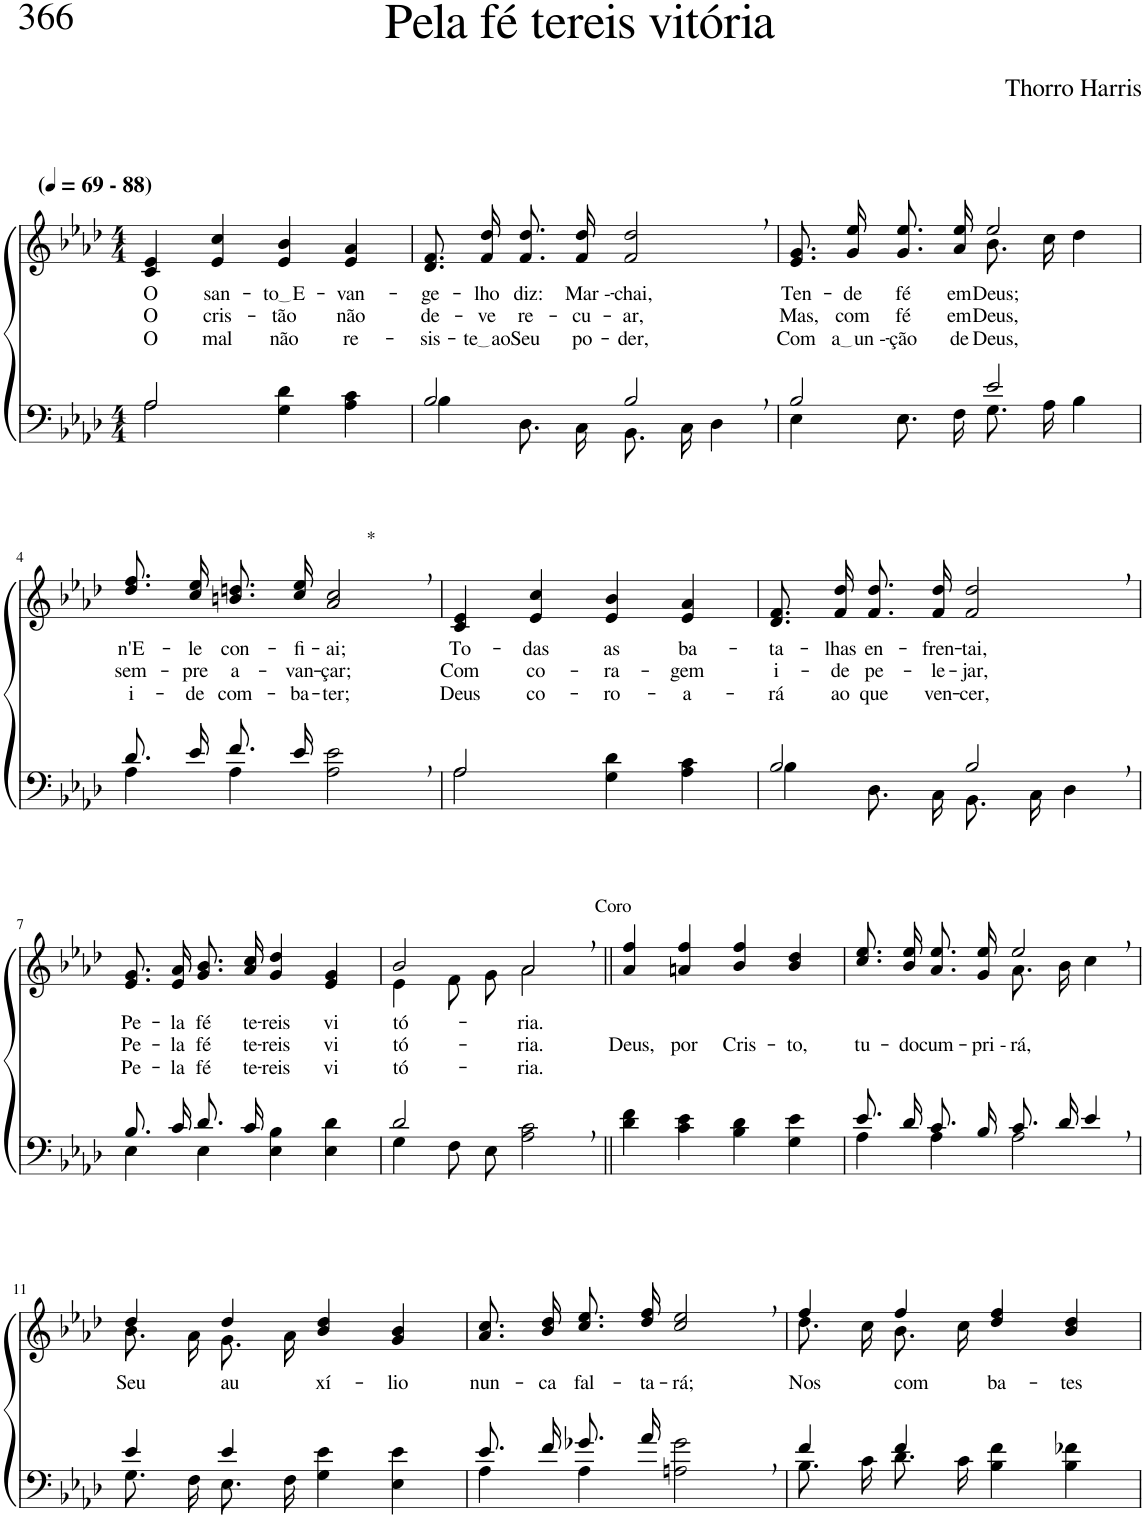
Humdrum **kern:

**kern	**kern	**text	**text	**text
*part2	*part1	*part1	*part1	*part1
*staff2	*staff1	*staff1	*staff1	*staff1
*I"Parte III e IV	*I"Parte I e II	*	*	*
*clefF4	*clefG2	*	*	*
*Trd2c3	*Trd2c3	*	*	*
*k[b-e-a-d-]	*k[b-e-a-d-]	*	*	*
*M4/4	*M4/4	*	*	*
*MM69	*MM69	*	*	*
=1	=1	=1	=1	=1
*^	*	*	*	*
!	!	!LO:TX:a:B:t=(	!	!	!
!	!	!LO:TX:a:B:t=- 88)	!	!	!
!	!	!	!LO:LY:b	!LO:LY:b	!LO:LY:b
2A-\	2A-/	4c/ 4e-/	O	O	O
!	!	!	!LO:LY:b	!LO:LY:b	!LO:LY:b
.	.	4e-/ 4cc/	san-	cris-	mal
!	!	!	!LO:LY:b	!LO:LY:b	!LO:LY:b
4G\ 4d-\	2ryy	4e-/ 4b-/	to E	-tão	não
!	!	!	!LO:LY:b	!LO:LY:b	!LO:LY:b
4A-\ 4c\	.	4e-/ 4a-/	-van-	não	re-
=2	=2	=2	=2	=2	=2
!	!	!	!LO:LY:b	!LO:LY:b	!LO:LY:b
2B-/	4B-\	8.d-/ 8.f/L	-ge-	de-	-sis-
!	!	!	!LO:LY:b	!LO:LY:b	!LO:LY:b
.	.	16f/ 16dd-/Jk	-lho	-ve	te ao
!	!	!	!LO:LY:b	!LO:LY:b	!LO:LY:b
.	8.D-\L	8.f/ 8.dd-/L	diz:	re-	Seu
!	!	!	!LO:LY:b	!LO:LY:b	!LO:LY:b
.	16C\Jk	16f/ 16dd-/Jk	Mar --	-cu-	po-
!	!	!	!LO:LY:b	!LO:LY:b	!LO:LY:b
2B-,/	8.BB-\L	2f/, 2dd-/,	-chai,	-ar,	-der,
.	16C\Jk	.	.	.	.
.	4D-\	.	.	.	.
=3	=3	=3	=3	=3	=3
!	!	!	!LO:LY:b	!LO:LY:b	!LO:LY:b
*	*	*^	*	*	*
2B-/	4E-\	8.e-/ 8.g/L	2ryy	Ten-	Mas,	Com
!	!	!	!	!LO:LY:b	!LO:LY:b	!LO:LY:b
.	.	16g/ 16ee-/Jk	.	-de	com	a un -
!	!	!	!	!LO:LY:b	!LO:LY:b	!LO:LY:b
.	8.E-\L	8.g\ 8.ee-\L	.	fé	fé	-ção
!	!	!	!	!LO:LY:b	!LO:LY:b	!LO:LY:b
.	16F\Jk	16a-\ 16ee-\Jk	.	em	em	de
!	!	!	!	!LO:LY:b	!LO:LY:b	!LO:LY:b
2e-/	8.G\L	2ee-/	8.b-\L	Deus;	Deus,	Deus,
.	16A-\Jk	.	16cc\Jk	.	.	.
.	4B-\	.	4dd-\	.	.	.
!!LO:LB:g=z
=4	=4	=4	=4	=4	=4	=4
!	!	!	!	!LO:LY:b	!LO:LY:b	!LO:LY:b
*	*	*v	*v	*	*	*
8.d-/L	4A-\	8.dd-\ 8.ff\L	n'E-	sem-	i-
!	!	!	!LO:LY:b	!LO:LY:b	!LO:LY:b
16e-/Jk	.	16cc\ 16ee-\Jk	-le	-pre	-de
!	!	!	!LO:LY:b	!LO:LY:b	!LO:LY:b
8.f/L	4A-\	8.bn\ 8.ddn\L	con-	a-	com-
!	!	!	!LO:LY:b	!LO:LY:b	!LO:LY:b
16e-/Jk	.	16cc\ 16ee-\Jk	-fi-	-van-	-ba-
!	!	!LO:TX:a:t=*	!	!	!
!	!	!	!LO:LY:b	!LO:LY:b	!LO:LY:b
2ryy	2A-\ 2e-\	2a-/, 2cc/,	-ai;	-çar;	-ter;
=5	=5	=5	=5	=5	=5
!	!	!	!LO:LY:b	!LO:LY:b	!LO:LY:b
2A-\	2A-/	4c/ 4e-/	To-	Com	Deus
!	!	!	!LO:LY:b	!LO:LY:b	!LO:LY:b
.	.	4e-/ 4cc/	-das	co-	co-
!	!	!	!LO:LY:b	!LO:LY:b	!LO:LY:b
4G\ 4d-\	2ryy	4e-/ 4b-/	as	-ra-	-ro-
!	!	!	!LO:LY:b	!LO:LY:b	!LO:LY:b
4A-\ 4c\	.	4e-/ 4a-/	ba-	-gem	-a-
=6	=6	=6	=6	=6	=6
!	!	!	!LO:LY:b	!LO:LY:b	!LO:LY:b
2B-/	4B-\	8.d-/ 8.f/L	-ta-	i-	-rá
!	!	!	!LO:LY:b	!LO:LY:b	!LO:LY:b
.	.	16f/ 16dd-/Jk	-lhas	-de	ao
!	!	!	!LO:LY:b	!LO:LY:b	!LO:LY:b
.	8.D-\L	8.f/ 8.dd-/L	en-	pe-	que
!	!	!	!LO:LY:b	!LO:LY:b	!LO:LY:b
.	16C\Jk	16f/ 16dd-/Jk	-fren-	-le-	ven-
!	!	!	!LO:LY:b	!LO:LY:b	!LO:LY:b
2B-,/	8.BB-\L	2f/, 2dd-/,	-tai,	-jar,	-cer,
.	16C\Jk	.	.	.	.
.	4D-\	.	.	.	.
!!LO:LB:g=z
=7	=7	=7	=7	=7	=7
!	!	!	!LO:LY:b	!LO:LY:b	!LO:LY:b
8.B-/L	4E-\	8.e-/ 8.g/L	Pe-	Pe-	Pe-
!	!	!	!LO:LY:b	!LO:LY:b	!LO:LY:b
16c/Jk	.	16e-/ 16a-/Jk	-la	-la	-la
!	!	!	!LO:LY:b	!LO:LY:b	!LO:LY:b
8.d-/L	4E-\	8.g/ 8.b-/L	fé	fé	fé
!	!	!	!LO:LY:b	!LO:LY:b	!LO:LY:b
16c/Jk	.	16a-/ 16cc/Jk	te-	te-	te-
!	!	!	!LO:LY:b	!LO:LY:b	!LO:LY:b
2ryy	4E-\ 4B-\	4g/ 4dd-/	-reis	-reis	-reis
!	!	!	!LO:LY:b	!LO:LY:b	!LO:LY:b
.	4E-\ 4d-\	4e-/ 4g/	vi-	vi-	vi-
=8	=8	=8	=8	=8	=8
*	*	*^	*	*	*
!	!	!	!	!LO:LY:b	!LO:LY:b	!LO:LY:b
2d-/	4G\	2b-/	4e-\	-tó-	-tó-	-tó-
.	8F\L	.	8f\L	.	.	.
.	8E-\J	.	8g\J	.	.	.
!	!	!LO:TX:a:t=Coro	!	!	!	!
!	!	!	!	!LO:LY:b	!LO:LY:b	!LO:LY:b
2ryy	2A-\ 2c\	2a-,/	2a-\	-ria.	-ria.	-ria.
=9||	=9||	=9||	=9||	=9||	=9||	=9||
!	!	!	!	!	!LO:LY:b	!
*v	*v	*	*	*	*	*
*	*v	*v	*	*	*
4d-\ 4f\	4a-/ 4ff/	.	Deus,	.
!	!	!	!LO:LY:b	!
4c\ 4e-\	4an/ 4ff/	.	por	.
!	!	!	!LO:LY:b	!
4B-\ 4d-\	4b-/ 4ff/	.	Cris-	.
!	!	!	!LO:LY:b	!
4G\ 4e-\	4b-/ 4dd-/	.	-to,	.
=10	=10	=10	=10	=10
*^	*	*	*	*
!	!	!	!	!LO:LY:b	!
*	*	*^	*	*	*
8.e-/L	4A-\	8.cc\ 8.ee-\L	2ryy	.	tu-	.
!	!	!	!	!	!LO:LY:b	!
16d-/Jk	.	16b-\ 16ee-\Jk	.	.	-do	.
!	!	!	!	!	!LO:LY:b	!
8.c/L	4A-\	8.a-\ 8.ee-\L	.	.	cum-	.
!	!	!	!	!	!LO:LY:b	!
16B-/Jk	.	16g\ 16ee-\Jk	.	.	-pri --	.
!	!	!	!	!	!LO:LY:b	!
8.c/L	2A-\	2ee-,/	8.a-\L	.	-rá,	.
16d-/Jk	.	.	16b-\Jk	.	.	.
4e-,/	.	.	4cc\	.	.	.
!!LO:LB:g=z	!!
=11	=11	=11	=11	=11	=11	=11
!	!	!	!	!LO:LY:b	!	!
4e-/	8.G\L	4dd-/	8.b-\L	Seu	.	.
.	16F\Jk	.	16a-\Jk	.	.	.
!	!	!	!	!LO:LY:b	!	!
4e-/	8.E-\L	4dd-/	8.g\L	au-	.	.
.	16F\Jk	.	16a-\Jk	.	.	.
!	!	!	!	!LO:LY:b	!	!
2ryy	4G\ 4e-\	4b-/ 4dd-/	2ryy	-xí-	.	.
!	!	!	!	!LO:LY:b	!	!
.	4E-\ 4e-\	4g/ 4b-/	.	-lio	.	.
*	*	*v	*v	*	*	*
=12	=12	=12	=12	=12	=12
!	!	!	!LO:LY:b	!	!
8.e-/L	4A-\	8.a-\ 8.cc\L	nun-	.	.
!	!	!	!LO:LY:b	!	!
16f/Jk	.	16b-\ 16dd-\Jk	-ca	.	.
!	!	!	!LO:LY:b	!	!
8.g-X/L	4A-\	8.cc\ 8.ee-\L	fal-	.	.
!	!	!	!LO:LY:b	!	!
16a-/Jk	.	16dd-\ 16ff\Jk	-ta-	.	.
!	!	!	!LO:LY:b	!	!
2ryy	2An\ 2g-\	2cc/, 2ee-/,	-rá;	.	.
=13	=13	=13	=13	=13	=13
*	*	*^	*	*	*
!	!	!	!	!LO:LY:b	!	!
4f/	8.B-\L	4ff/	8.dd-\L	Nos	.	.
.	16c\Jk	.	16cc\Jk	.	.	.
!	!	!	!	!LO:LY:b	!	!
4f/	8.d-\L	4ff/	8.b-\L	com-	.	.
.	16c\Jk	.	16cc\Jk	.	.	.
!	!	!	!	!LO:LY:b	!	!
2ryy	4B-\ 4f\	4dd-/ 4ff/	2ryy	-ba-	.	.
!	!	!	!	!LO:LY:b	!	!
.	4B-\ 4f-X\	4b-/ 4dd-/	.	-tes	.	.
*v	*v	*	*	*	*	*
*	*v	*v	*	*	*
=	=	=	=	=
*-	*-	*-	*-	*-
